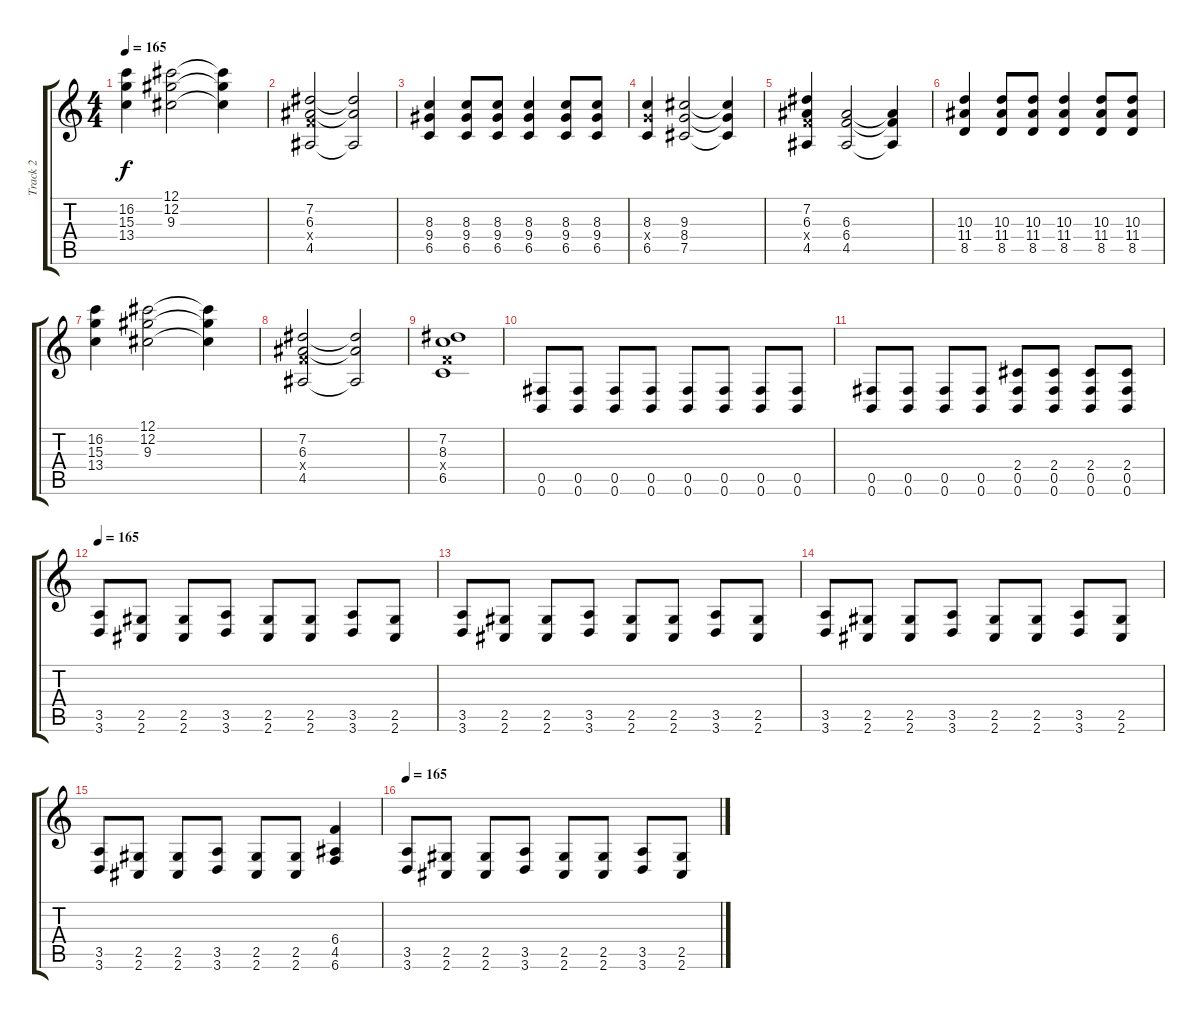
\track ("Track 2" "Track 2") {instrument distortionguitar}
\staff {score tabs}
\tuning (Db4 Ab3 E3 B2 Gb2 B1) {hide}
\ts (4 4)
\tempo 165
\clef g2
\ks c
(16.2 15.3 13.4).4{dy f} (12.1 12.2 9.3).2 (12.1{t} 12.2{t} 9.3{t}).4 |
(7.2 6.3 6.4{x} 4.5).2 (7.2{t} 6.3{t} 4.5{t}).2 |
(8.3 9.4 6.5).4 (8.3 9.4 6.5).8 (8.3 9.4 6.5).8 (8.3 9.4 6.5).4 (8.3 9.4 6.5).8 (8.3 9.4 6.5).8 |
(8.3 8.4{x} 6.5).4 (9.3 8.4 7.5).2 (9.3{t} 8.4{t} 7.5{t}).4 |
(7.2 6.3 6.4{x} 4.5).4 (6.3 6.4 4.5).2 (6.3{t} 6.4{t} 4.5{t}).4 |
(10.3 11.4 8.5).4 (10.3 11.4 8.5).8 (10.3 11.4 8.5).8 (10.3 11.4 8.5).4 (10.3 11.4 8.5).8 (10.3 11.4 8.5).8 |
(16.2 15.3 13.4).4 (12.1 12.2 9.3).2 (12.1{t} 12.2{t} 9.3{t}).4 |
(7.2 6.3 6.4{x} 4.5).2 (7.2{t} 6.3{t} 4.5{t}).2 |
(7.2 8.3 6.4{x} 6.5).1 |
(0.5 0.6).8 (0.5 0.6).8 (0.5 0.6).8 (0.5 0.6).8 (0.5 0.6).8 (0.5 0.6).8 (0.5 0.6).8 (0.5 0.6).8 |
(0.5 0.6).8 (0.5 0.6).8 (0.5 0.6).8 (0.5 0.6).8 (2.4 0.5 0.6).8 (2.4 0.5 0.6).8 (2.4 0.5 0.6).8 (2.4 0.5 0.6).8 |
\tempo 165
(3.5 3.6).8 (2.5 2.6).8 (2.5 2.6).8 (3.5 3.6).8 (2.5 2.6).8 (2.5 2.6).8 (3.5 3.6).8 (2.5 2.6).8 |
(3.5 3.6).8 (2.5 2.6).8 (2.5 2.6).8 (3.5 3.6).8 (2.5 2.6).8 (2.5 2.6).8 (3.5 3.6).8 (2.5 2.6).8 |
(3.5 3.6).8 (2.5 2.6).8 (2.5 2.6).8 (3.5 3.6).8 (2.5 2.6).8 (2.5 2.6).8 (3.5 3.6).8 (2.5 2.6).8 |
(3.5 3.6).8 (2.5 2.6).8 (2.5 2.6).8 (3.5 3.6).8 (2.5 2.6).8 (2.5 2.6).8 (6.4 4.5 6.6).4 |
\tempo 165
(3.5 3.6).8 (2.5 2.6).8 (2.5 2.6).8 (3.5 3.6).8 (2.5 2.6).8 (2.5 2.6).8 (3.5 3.6).8 (2.5 2.6).8
